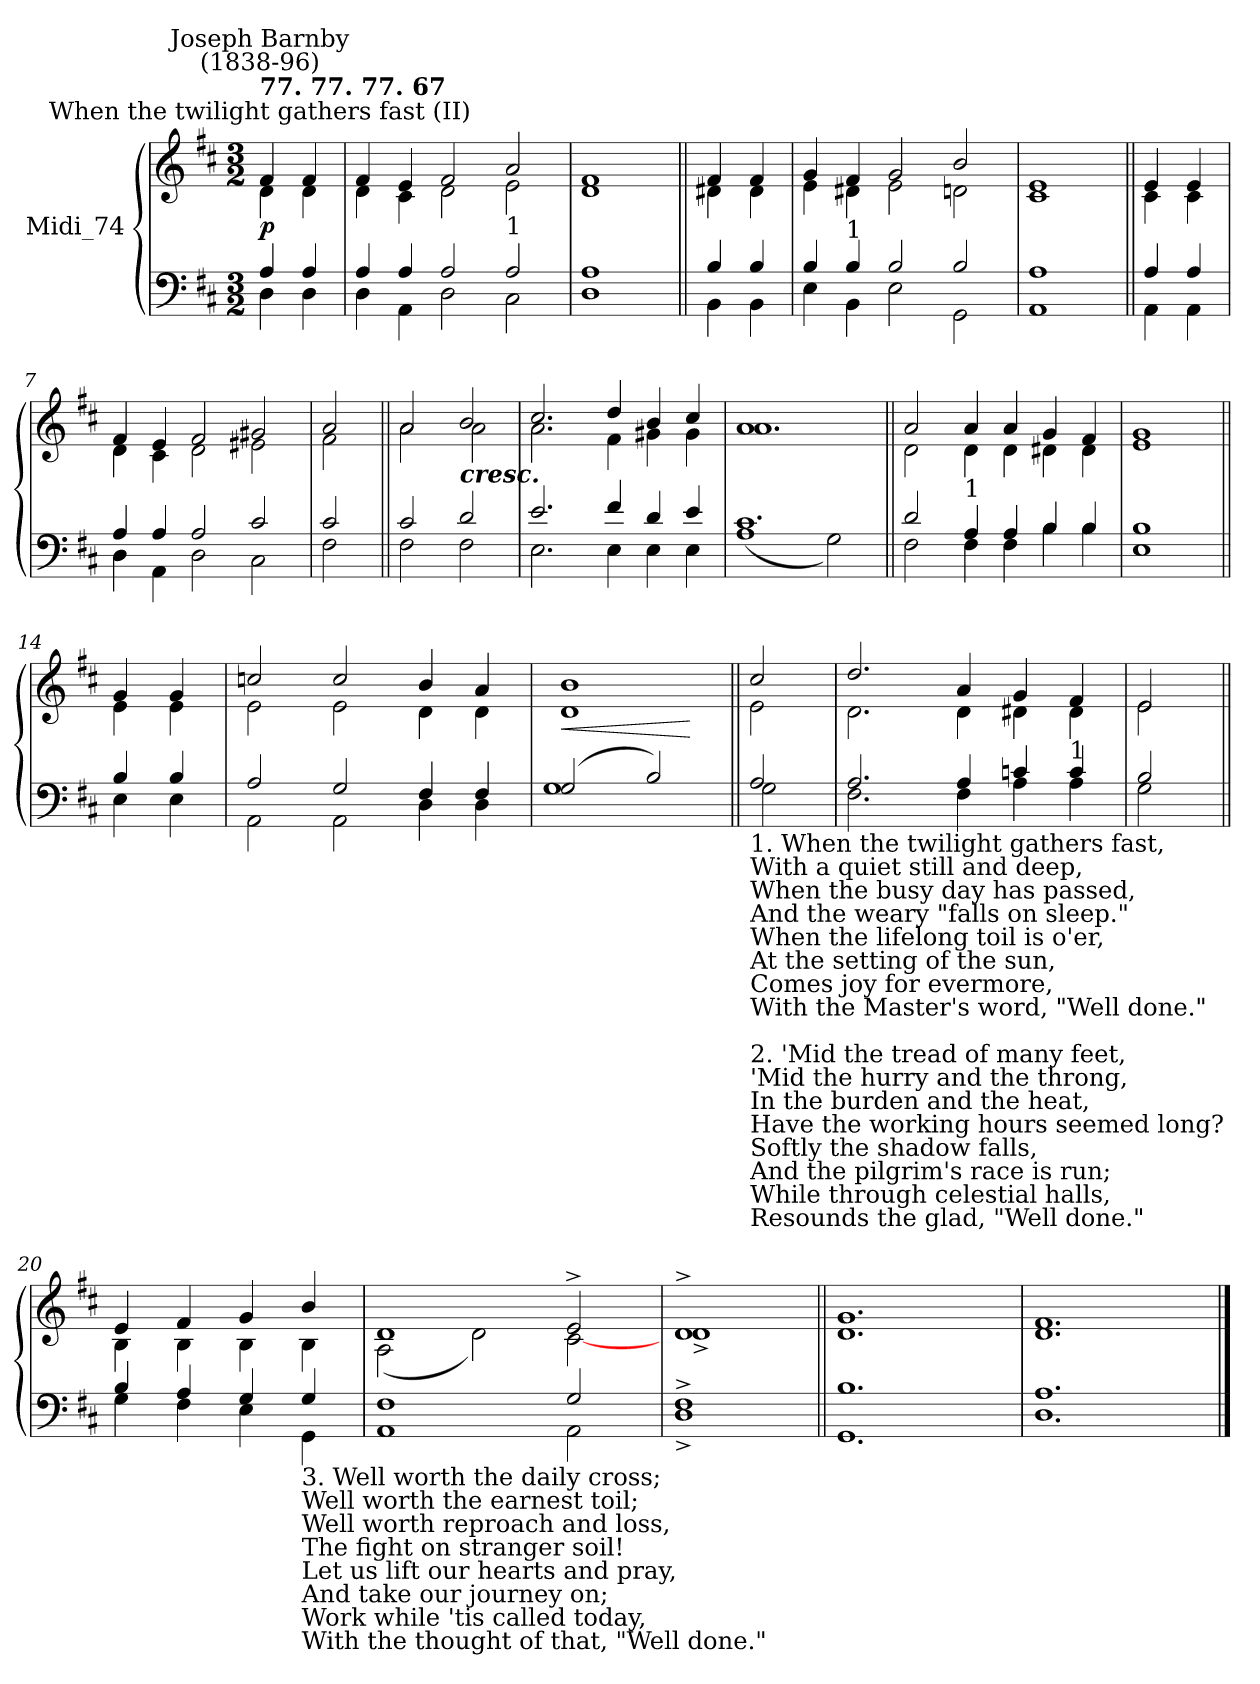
**kern	**kern	**dynam
*part2	*part1	*part1
*staff2	*staff1	*staff1
*I"Midi_74	*I"Midi_74	*
*clefF4	*clefG2	*
*k[f#c#]	*k[f#c#]	*
*D:	*D:	*
*M3/2	*M3/2	*
=	=	=
*^	*^	*
!	!	!LO:TX:a:cj:t=When the twilight gathers fast (II)	!	!
!	!	!LO:TX:a:B:t=77. 77. 77. 67	!	!
!	!	!LO:TX:a:cj:t=Joseph Barnby\n(1838-96)	!	!
!	!	!	!	!LO:DY:b
4A/	4D\	4f#/	4d\	p
4A/	4D\	4f#/	4d\	.
=1	=1	=1	=1	=1
4A/	4D\	4f#/	4d\	.
4A/	4AA\	4e/	4c#\	.
2A/	2D\	2f#/	2d\	.
!	!	!LO:TX:b:t=1	!	!
2A/	2C#\	2a/	2e\	.
=2	=2	=2	=2	=2
1A/	1D\	1f#/	1d\	.
=3||	=3||	=3||	=3||	=3||
4B/	4BB\	4f#/	4d#X\	.
4B/	4BB\	4f#/	4d#\	.
=4	=4	=4	=4	=4
4B/	4E\	4g/	4e\	.
!	!	!LO:TX:b:t=1	!	!
4B/	4BB\	4f#/	4d#X\	.
2B/	2E\	2g/	2e\	.
2B/	2GG\	2b/	2dn\	.
=5	=5	=5	=5	=5
1A/	1AA\	1e/	1c#\	.
=6||	=6||	=6||	=6||	=6||
4A/	4AA\	4e/	4c#\	.
4A/	4AA\	4e/	4c#\	.
=7	=7	=7	=7	=7
4A/	4D\	4f#/	4d\	.
4A/	4AA\	4e/	4c#\	.
2A/	2D\	2f#/	2d\	.
2c#/	2C#\	2g#X/	2e#X\	.
=8	=8	=8	=8	=8
2c#/	2F#\	2a/	2f#\	.
!!LO:LB:g=z	!!
=9||	=9||	=9||	=9||	=9||
2c#/	2F#\	2a/	2a\	.
!LO:TX:a:Bi:t=cresc.	!	!	!	!
2d/	2F#\	2b/	2a\	.
=10	=10	=10	=10	=10
2.e/	2.E\	2.cc#/	2.a\	.
4f#/	4E\	4dd/	4f#\	.
4d/	4E\	4b/	4g#X\	.
4e/	4E\	4cc#/	4g#\	.
=11	=11	=11	=11	=11
1.c#/	(1A\	1.a/	1.a\	.
.	2G\)	.	.	.
=12||	=12||	=12||	=12||	=12||
2d/	2F#\	2a/	2d\	.
!	!	!LO:TX:b:t=1	!	!
4A/	4F#\	4a/	4d\	.
4A/	4F#\	4a/	4d\	.
4B/	4B\	4g/	4d#X\	.
4B/	4B\	4f#/	4d#\	.
=13	=13	=13	=13	=13
1B/	1E\	1g/	1e\	.
=14||	=14||	=14||	=14||	=14||
4B/	4E\	4g/	4e\	.
4B/	4E\	4g/	4e\	.
=15	=15	=15	=15	=15
2A/	2AA\	2ccn/	2e\	.
2G/	2AA\	2cc/	2e\	.
4F#/	4D\	4b/	4d\	.
4F#/	4D\	4a/	4d\	.
=16	=16	=16	=16	=16
!	!	!	!	!LO:HP:b
(>2G/	1G\	1b/	1d\	<
2B/)	.	.	.	.
*v	*v	*	*	*
*	*v	*v	*
.	.	[
!!LO:LB:g=z
=17||	=17||	=17||
*^	*^	*
!LO:TX:b:t=1. When the twilight gathers fast,\nWith a quiet still and deep,\nWhen the busy day has passed,\nAnd the weary "falls on sleep."\nWhen the lifelong toil is o'er,\nAt the setting of the sun,\nComes joy for evermore,\nWith the Master's word, "Well done."\n\n2. 'Mid the tread of many feet,\n'Mid the hurry and the throng,\nIn the burden and the heat,\nHave the working hours seemed long?\nSoftly the shadow falls,\nAnd the pilgrim's race is run;\nWhile through celestial halls,\nResounds the glad, "Well done."	!	!	!	!
2A/	2G\	2cc#/	2e\	.
=18	=18	=18	=18	=18
2.A/	2.F#\	2.dd/	2.d\	.
4A/	4F#\	4a/	4d\	.
4cn/	4A\	4g/	4d#X\	.
!	!	!LO:TX:b:t=1	!	!
4c/	4A\	4f#/	4d#\	.
=19	=19	=19	=19	=19
2B/	2G\	2e/	2e\	.
=20||	=20||	=20||	=20||	=20||
4B/	4G\	4e/	4B\	.
4A/	4F#\	4f#/	4B\	.
4G/	4E\	4g/	4B\	.
!LO:TX:b:t=3. Well worth the daily cross;\nWell worth the earnest toil;\nWell worth reproach and loss,\nThe fight on stranger soil!\nLet us lift our hearts and pray,\nAnd take our journey on;\nWork while 'tis called today,\nWith the thought of that, "Well done."	!	!	!	!
4G/	4GG\	4b/	4B\	.
=21	=21	=21	=21	=21
1F#/	1AA\	1d/	(<2A\	.
.	.	.	2d\)	.
2G/	2AA\	2e^/	[2c#\	.
=22	=22	=22	=22	=22
1F#^/	1D^\	1d^/	1d^\	.
=23||	=23||	=23||	=23||	=23||
1.B/	1.GG\	1.g/	1.d\	.
=24	=24	=24	=24	=24
1.A/	1.D\	1.f#/	1.d\	.
*v	*v	*	*	*
*	*v	*v	*
==	==	==
*-	*-	*-
